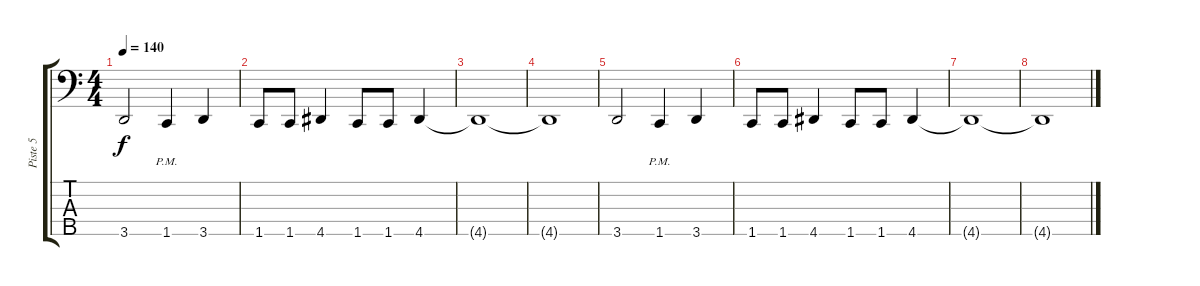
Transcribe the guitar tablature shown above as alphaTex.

\track ("Piste 5" "Piste 5") {instrument electricbasspick}
\staff {score tabs}
\tuning (G2 D2 A1 E1 B0) {hide}
\ts (4 4)
\tempo 140
\clef f4
\ks c
3.5.2{dy f} 1.5{pm}.4 3.5.4 |
1.5.8 1.5.8 4.5.4 1.5.8 1.5.8 4.5.4 |
4.5{t}.1 |
4.5{t}.1 |
3.5.2 1.5{pm}.4 3.5.4 |
1.5.8 1.5.8 4.5.4 1.5.8 1.5.8 4.5.4 |
4.5{t}.1 |
4.5{t}.1
